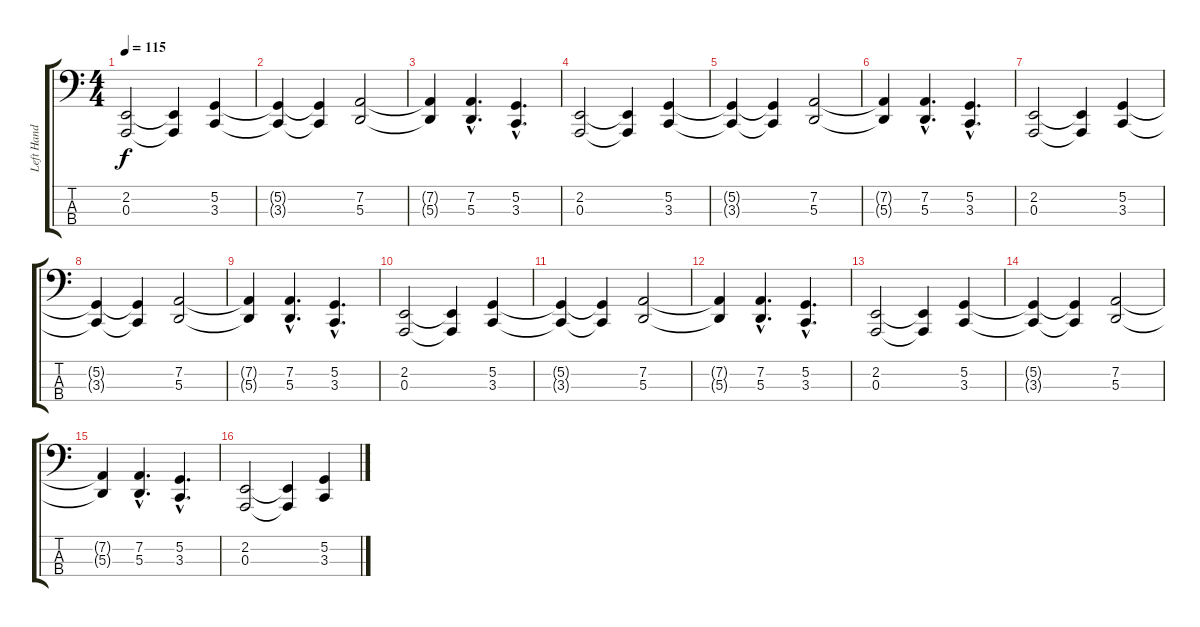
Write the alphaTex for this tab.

\track ("Left Hand" "Left Hand") {instrument acousticgrandpiano}
\staff {score tabs}
\tuning (G2 D2 A1 E1) {hide}
\ts (4 4)
\tempo 115
\clef f4
\ks c
(2.2 0.3).2{dy f} (2.2{t} 0.3{t}).4 (5.2 3.3).4 |
(5.2{t} 3.3{t}).4 (5.2{t} 3.3{t}).4 (7.2 5.3).2 |
(7.2{t} 5.3{t}).4 (7.2{hac} 5.3{hac}).4{d} (5.2{hac} 3.3{hac}).4{d} |
(2.2 0.3).2 (2.2{t} 0.3{t}).4 (5.2 3.3).4 |
(5.2{t} 3.3{t}).4 (5.2{t} 3.3{t}).4 (7.2 5.3).2 |
(7.2{t} 5.3{t}).4 (7.2{hac} 5.3{hac}).4{d} (5.2{hac} 3.3{hac}).4{d} |
(2.2 0.3).2 (2.2{t} 0.3{t}).4 (5.2 3.3).4 |
(5.2{t} 3.3{t}).4 (5.2{t} 3.3{t}).4 (7.2 5.3).2 |
(7.2{t} 5.3{t}).4 (7.2{hac} 5.3{hac}).4{d} (5.2{hac} 3.3{hac}).4{d} |
(2.2 0.3).2 (2.2{t} 0.3{t}).4 (5.2 3.3).4 |
(5.2{t} 3.3{t}).4 (5.2{t} 3.3{t}).4 (7.2 5.3).2 |
(7.2{t} 5.3{t}).4 (7.2{hac} 5.3{hac}).4{d} (5.2{hac} 3.3{hac}).4{d} |
(2.2 0.3).2 (2.2{t} 0.3{t}).4 (5.2 3.3).4 |
(5.2{t} 3.3{t}).4 (5.2{t} 3.3{t}).4 (7.2 5.3).2 |
(7.2{t} 5.3{t}).4 (7.2{hac} 5.3{hac}).4{d} (5.2{hac} 3.3{hac}).4{d} |
(2.2 0.3).2 (2.2{t} 0.3{t}).4 (5.2 3.3).4
